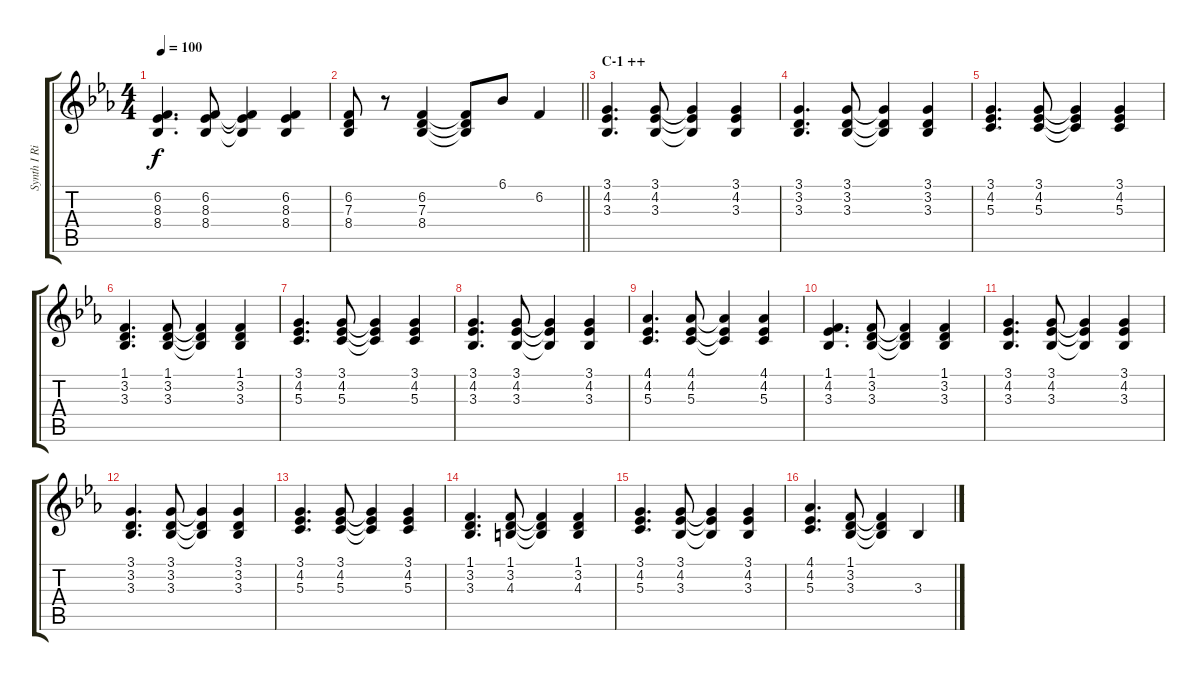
\track ("Synth I Right (Kotobuki Tsumugi)" "Synth I Ri") {instrument electricpiano1}
\staff {score tabs}
\tuning (E4 B3 G3 D3 A2 E2) {hide}
\ts (4 4)
\tempo 100
\clef g2
\ks eb
(6.2 8.3 8.4).4{d dy f} (6.2 8.3 8.4).8 (6.2{t} 8.3{t} 8.4{t}).4 (6.2 8.3 8.4).4 |
\barLineRight lightlight
(6.2 7.3 8.4).8 r.8 (6.2 7.3 8.4).4 (6.2{t} 7.3{t} 8.4{t}).8 6.1.8 6.2.4 |
\section ("" "C-1 ++")
(3.1 4.2 3.3).4{d} (3.1 4.2 3.3).8 (3.1{t} 4.2{t} 3.3{t}).4 (3.1 4.2 3.3).4 |
(3.1 3.2 3.3).4{d} (3.1 3.2 3.3).8 (3.1{t} 3.2{t} 3.3{t}).4 (3.1 3.2 3.3).4 |
(3.1 4.2 5.3).4{d} (3.1 4.2 5.3).8 (3.1{t} 4.2{t} 5.3{t}).4 (3.1 4.2 5.3).4 |
(1.1 3.2 3.3).4{d} (1.1 3.2 3.3).8 (1.1{t} 3.2{t} 3.3{t}).4 (1.1 3.2 3.3).4 |
(3.1 4.2 5.3).4{d} (3.1 4.2 5.3).8 (3.1{t} 4.2{t} 5.3{t}).4 (3.1 4.2 5.3).4 |
(3.1 4.2 3.3).4{d} (3.1 4.2 3.3).8 (3.1{t} 4.2{t} 3.3{t}).4 (3.1 4.2 3.3).4 |
(4.1 4.2 5.3).4{d} (4.1 4.2 5.3).8 (4.1{t} 4.2{t} 5.3{t}).4 (4.1 4.2 5.3).4 |
(1.1 4.2 3.3).4{d} (1.1 3.2 3.3).8 (1.1{t} 3.2{t} 3.3{t}).4 (1.1 3.2 3.3).4 |
(3.1 4.2 3.3).4{d} (3.1 4.2 3.3).8 (3.1{t} 4.2{t} 3.3{t}).4 (3.1 4.2 3.3).4 |
(3.1 3.2 3.3).4{d} (3.1 3.2 3.3).8 (3.1{t} 3.2{t} 3.3{t}).4 (3.1 3.2 3.3).4 |
(3.1 4.2 5.3).4{d} (3.1 4.2 5.3).8 (3.1{t} 4.2{t} 5.3{t}).4 (3.1 4.2 5.3).4 |
(1.1 3.2 3.3).4{d} (1.1 3.2 4.3).8 (1.1{t} 3.2{t} 4.3{t}).4 (1.1 3.2 4.3).4 |
(3.1 4.2 5.3).4{d} (3.1 4.2 3.3).8 (3.1{t} 4.2{t} 3.3{t}).4 (3.1 4.2 3.3).4 |
(4.1 4.2 5.3).4{d} (1.1 3.2 3.3).8 (1.1{t} 3.2{t} 3.3{t}).4 3.3.4
